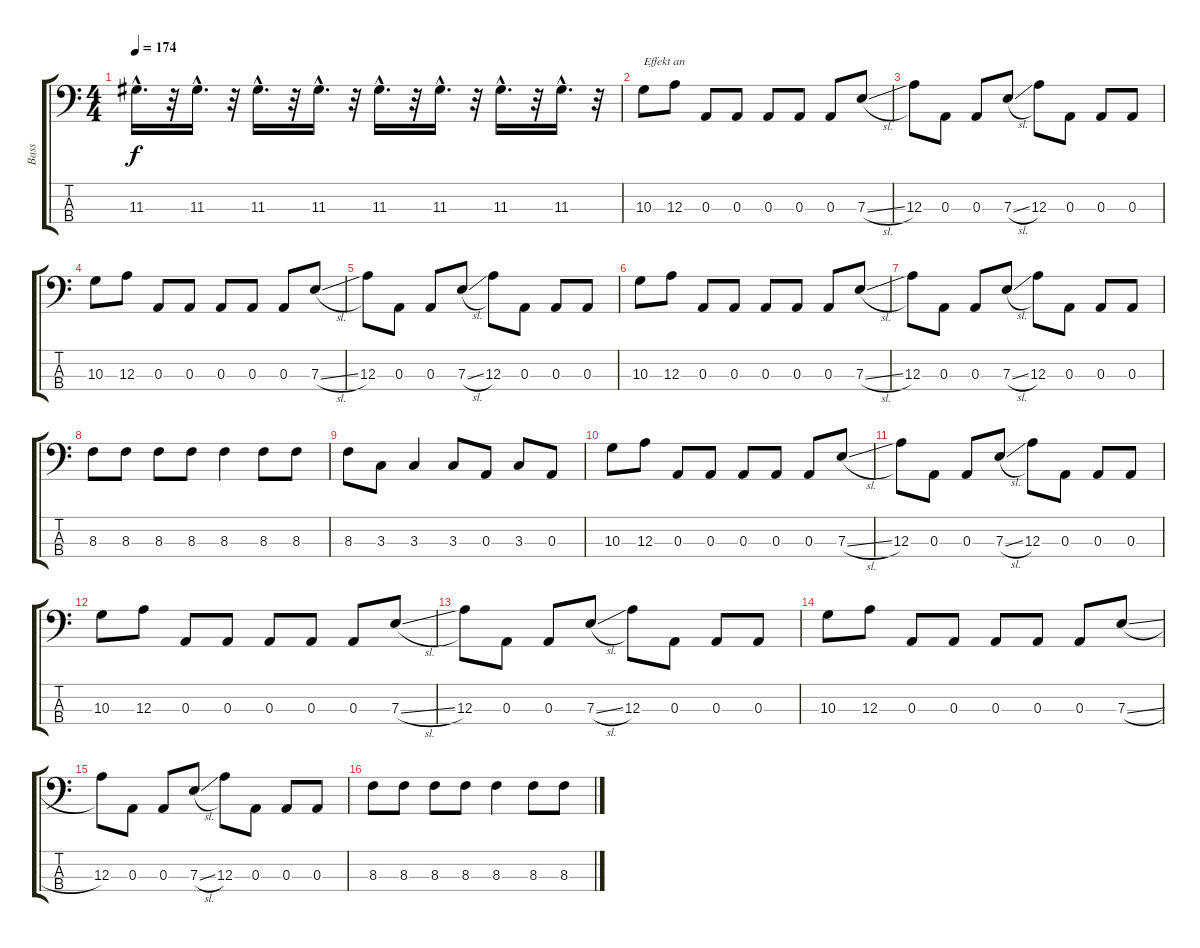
\track ("Bass" "Bass") {instrument electricbassfinger}
\staff {score tabs}
\tuning (G2 D2 A1 E1) {hide}
\ts (4 4)
\tempo 174
\clef f4
\ks c
11.3{hac}.16{d dy f} r.32 11.3{hac}.16{d} r.32 11.3{hac}.16{d} r.32 11.3{hac}.16{d} r.32 11.3{hac}.16{d} r.32 11.3{hac}.16{d} r.32 11.3{hac}.16{d} r.32 11.3{hac}.16{d} r.32 |
10.3.8{txt "Effekt an"} 12.3.8 0.3.8 0.3.8 0.3.8 0.3.8 0.3.8 7.3{sl}.8 |
12.3.8 0.3.8 0.3.8 7.3{sl}.8 12.3.8 0.3.8 0.3.8 0.3.8 |
10.3.8 12.3.8 0.3.8 0.3.8 0.3.8 0.3.8 0.3.8 7.3{sl}.8 |
12.3.8 0.3.8 0.3.8 7.3{sl}.8 12.3.8 0.3.8 0.3.8 0.3.8 |
10.3.8 12.3.8 0.3.8 0.3.8 0.3.8 0.3.8 0.3.8 7.3{sl}.8 |
12.3.8 0.3.8 0.3.8 7.3{sl}.8 12.3.8 0.3.8 0.3.8 0.3.8 |
8.3.8 8.3.8 8.3.8 8.3.8 8.3.4 8.3.8 8.3.8 |
8.3.8 3.3.8 3.3.4 3.3.8 0.3.8 3.3.8 0.3.8 |
10.3.8 12.3.8 0.3.8 0.3.8 0.3.8 0.3.8 0.3.8 7.3{sl}.8 |
12.3.8 0.3.8 0.3.8 7.3{sl}.8 12.3.8 0.3.8 0.3.8 0.3.8 |
10.3.8 12.3.8 0.3.8 0.3.8 0.3.8 0.3.8 0.3.8 7.3{sl}.8 |
12.3.8 0.3.8 0.3.8 7.3{sl}.8 12.3.8 0.3.8 0.3.8 0.3.8 |
10.3.8 12.3.8 0.3.8 0.3.8 0.3.8 0.3.8 0.3.8 7.3{sl}.8 |
12.3.8 0.3.8 0.3.8 7.3{sl}.8 12.3.8 0.3.8 0.3.8 0.3.8 |
8.3.8 8.3.8 8.3.8 8.3.8 8.3.4 8.3.8 8.3.8
